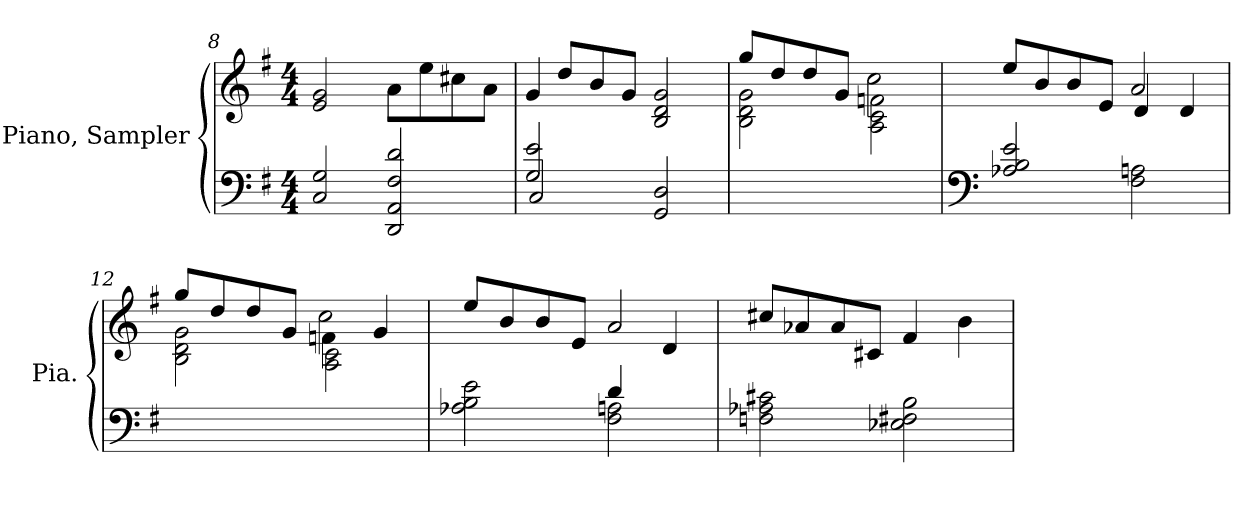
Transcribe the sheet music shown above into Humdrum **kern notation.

**kern	**kern
*part1	*part1
*staff2	*staff1
*I"Piano, Sampler	*
*I'Pia.	*
*clefF4	*clefG2
*k[f#]	*k[f#]
*M4/4	*M4/4
=8	=8
2C/ 2G/	2e/ 2g/
2DD/ 2AA/ 2F#/ 2d/	8a\L
.	8ee\
.	8cc#X\
.	8a\J
=9	=9
*^	*^
*	*^	*	*
2G/ 2e/	8rGGyy	2C/	4g/	8ryy
.	4.ryy	.	.	8dd/L
.	.	.	4rFFFyy	8b/
.	.	.	.	8g/J
2ryy	2GG/ 2D/	2ryy	2B/ 2d/ 2g/	2ryy
*v	*v	*v	*	*
=10	=10	=10
1ryy	8gg/L	2B\ 2d\ 2g\
.	8dd/	.
.	8dd/	.
.	8g/J	.
.	2cc\	2A\ 2c\ 2fn\
*	*v	*v
!!LO:LB:g=z
=11	=11
*clefF4	*
*^	*^
*	*	*	*^
2A-X/ 2B/ 2e/	2ryy	8ee/L	2ryy	2ryy
.	.	8b/	.	.
.	.	8b/	.	.
.	.	8e/J	.	.
4ryy	2F#\ 2An\	4rddyy	2a/	4d/
4ryy	.	4d/	.	4ryy
*v	*v	*	*	*
=12	=12	=12	=12
*	*	*	*^
2.ryy	8gg/L	2ryy	2B\ 2d\ 2g\	2ryy
.	8dd/	.	.	.
.	8dd/	.	.	.
.	8g/J	.	.	.
.	4rddyy	2cc\	4fn\	2A\ 2c\
4ryy	4g/	.	4ryy	.
*	*	*v	*v	*v
=13	=13	=13
*^	*	*
2rgyy	2A-X\ 2B\ 2e\	8ee/L	2ryy
.	.	8b/	.
.	.	8b/	.
.	.	8e/J	.
4d/	2F#\ 2An\	4ryy	2a/
4ryy	.	4d/	.
*v	*v	*	*
*	*v	*v
=14	=14
2Fn\ 2A-X\ 2c#X\	8cc#X/L
.	8a-X/
.	8a-/
.	8c#X/J
2E-X\ 2F#X\ 2B\	4f#/
.	4b\
=	=
*-	*-
